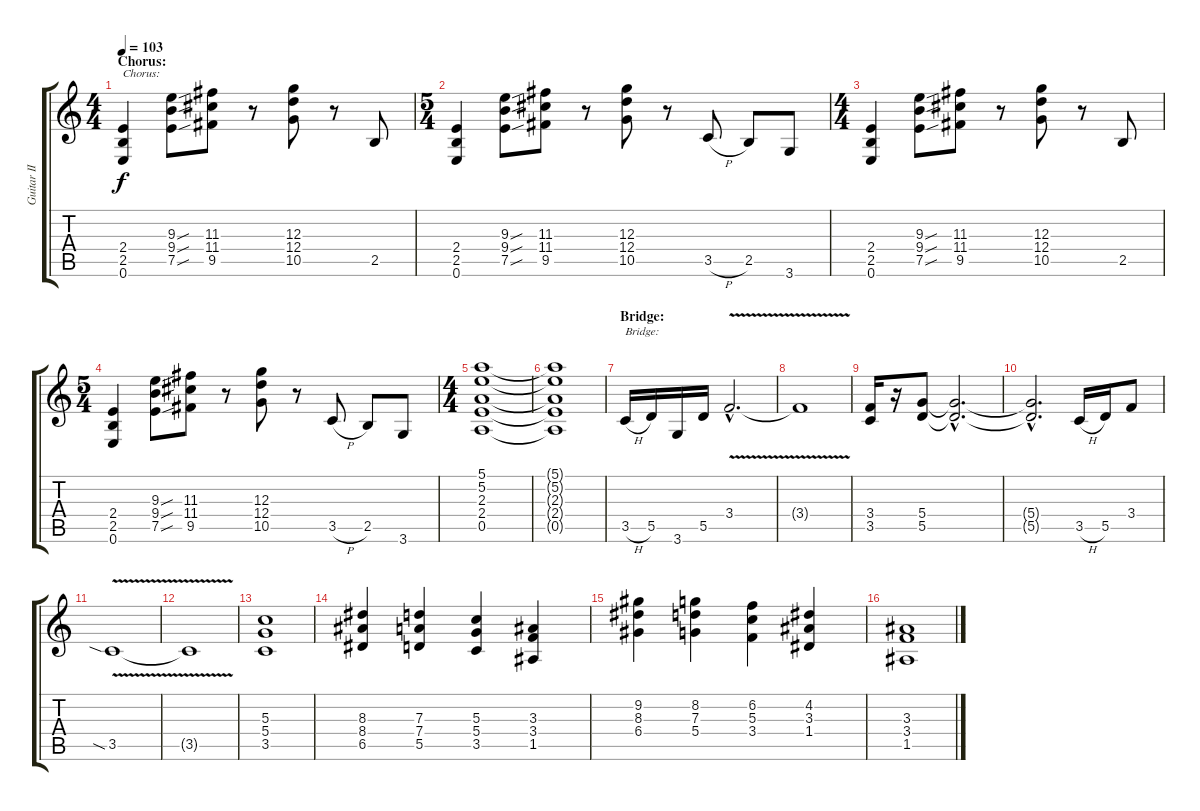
\track ("Guitar II" "Guitar II") {instrument distortionguitar}
\staff {score tabs}
\tuning (E4 B3 G3 D3 A2 E2) {hide}
\ts (4 4)
\section ("" "Chorus:")
\tempo 103
\clef g2
\ks c
(2.4 2.5 0.6).4{txt "Chorus:" dy f} (9.3{sou} 9.4{sou} 7.5{sou}).8 (11.3 11.4 9.5).8 r.8 (12.3 12.4 10.5).8 r.8 2.5.8 |
\ts (5 4)
(2.4 2.5 0.6).4 (9.3{sou} 9.4{sou} 7.5{sou}).8 (11.3 11.4 9.5).8 r.8 (12.3 12.4 10.5).8 r.8 3.5{h}.8 2.5.8 3.6.8 |
\ts (4 4)
(2.4 2.5 0.6).4 (9.3{sou} 9.4{sou} 7.5{sou}).8 (11.3 11.4 9.5).8 r.8 (12.3 12.4 10.5).8 r.8 2.5.8 |
\ts (5 4)
(2.4 2.5 0.6).4 (9.3{sou} 9.4{sou} 7.5{sou}).8 (11.3 11.4 9.5).8 r.8 (12.3 12.4 10.5).8 r.8 3.5{h}.8 2.5.8 3.6.8 |
\ts (4 4)
(5.1 5.2 2.3 2.4 0.5).1 |
(5.1{t} 5.2{t} 2.3{t} 2.4{t} 0.5{t}).1 |
\section ("" "Bridge:")
3.5{h}.16{txt "Bridge:"} 5.5.16 3.6.16 5.5.16 3.4{v hac}.2{d} |
3.4{t}.1 |
(3.4 3.5).16 r.16 (5.4 5.5).8 (5.4{hac t} 5.5{hac t}).2{d} |
(5.4{hac t} 5.5{hac t}).2{d} 3.5{h}.16 5.5.16 3.4.8 |
3.5{v sia}.1 |
3.5{t}.1 |
(5.3 5.4 3.5).1 |
(8.3 8.4 6.5).4 (7.3 7.4 5.5).4 (5.3 5.4 3.5).4 (3.3 3.4 1.5).4 |
(9.2 8.3 6.4).4 (8.2 7.3 5.4).4 (6.2 5.3 3.4).4 (4.2 3.3 1.4).4 |
(3.3 3.4 1.5).1
